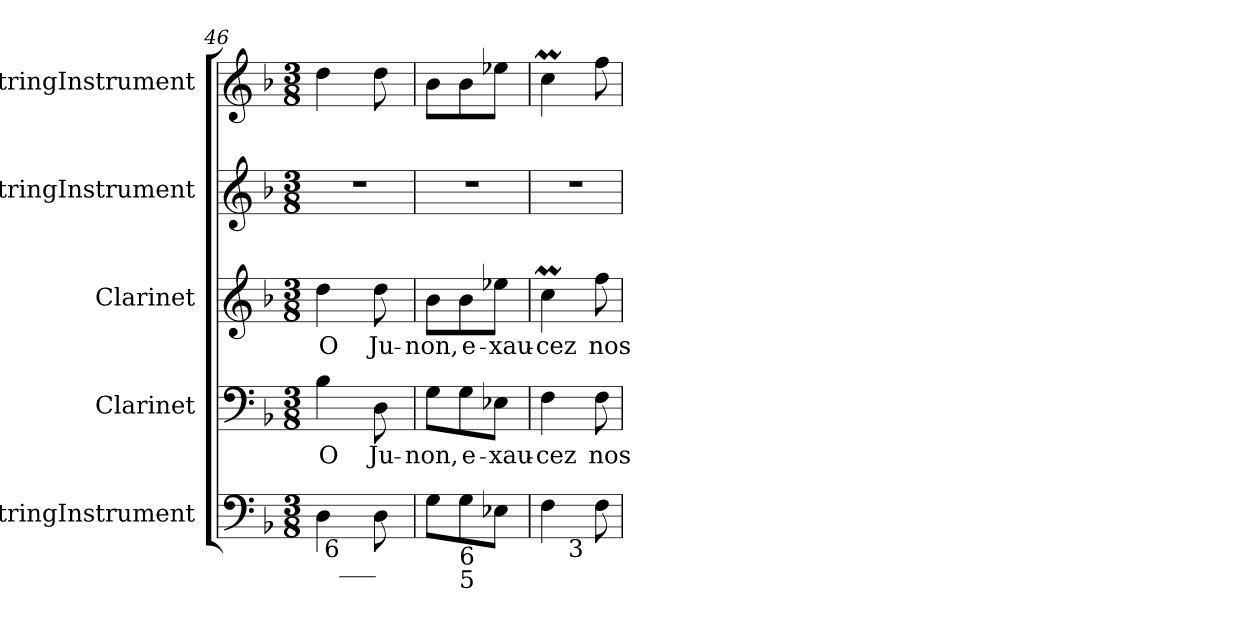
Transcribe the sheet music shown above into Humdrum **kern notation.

**kern	**kern	**text	**kern	**text	**kern	**kern
*part5	*part4	*part4	*part3	*part3	*part2	*part1
*staff5	*staff4	*staff4	*staff3	*staff3	*staff2	*staff1
*I"StringInstrument	*I"Clarinet	*	*I"Clarinet	*	*I"StringInstrument	*I"StringInstrument
*I'Str	*I'Cl	*	*I'Cl	*	*I'Str	*I'Str
!!LO:PB:g=z
*clefF4	*clefF4	*	*clefG2	*	*clefG2	*clefG2
*	*ITrd1c2	*	*ITrd1c2	*	*	*
*k[b-]	*k[b-e-a-]	*	*k[b-e-a-]	*	*k[b-]	*k[b-]
*F:	*E-:	*	*E-:	*	*F:	*F:
*M3/8	*M3/8	*	*M3/8	*	*M3/8	*M3/8
=46	=46	=46	=46	=46	=46	=46
*^	*	*	*	*	*	*
*	*^	*	*	*	*	*	*
4D\	64ryy	16ryy	4A-\	O	4cc\	O	4.r	4dd\
!	!LO:TX:b:t=6	!	!	!	!	!	!	!
.	4ryy	.	.	.	.	.	.	.
!	!	!LO:TX:b:t=___	!	!	!	!	!	!
.	.	4ryy	.	.	.	.	.	.
8D\	.	.	8C\	Ju-	8cc\	Ju-	.	8dd\
.	16..ryy	.	.	.	.	.	.	.
.	.	16ryy	.	.	.	.	.	.
*v	*v	*v	*	*	*	*	*	*
=47	=47	=47	=47	=47	=47	=47
8G\L	8F\L	-non,	8a-\L	-non,	4.r	8b-\L
!LO:TX:b:t=6\n5	!	!	!	!	!	!
8G\	8F\	e-	8a-\	e-	.	8b-\
8E-X\J	8D-X\J	-xau-	8dd-X\J	-xau-	.	8ee-X\J
=48	=48	=48	=48	=48	=48	=48
!LO:TX:b:t=4	!	!	!	!	!	!
*^	*	*	*	*	*	*
4F\	8ryy	4E-\	-cez	4b-M\	-cez	4.r	4ccM\
!	!LO:TX:b:t=3	!	!	!	!	!	!
.	4ryy	.	.	.	.	.	.
8F\	.	8E-\	nos	8ee-\	nos	.	8ff\
*v	*v	*	*	*	*	*	*
=	=	=	=	=	=	=
*-	*-	*-	*-	*-	*-	*-
